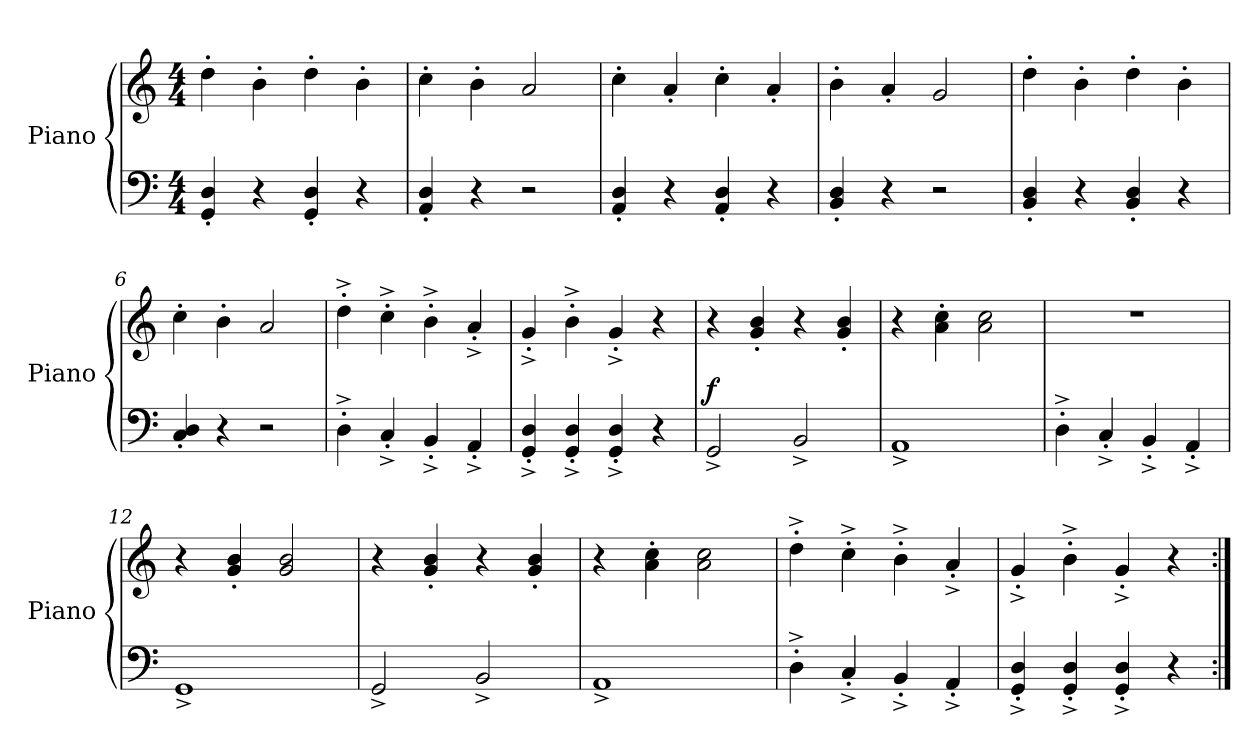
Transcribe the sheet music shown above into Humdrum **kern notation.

**kern	**kern	**dynam
*part1	*part1	*part1
*staff2	*staff1	*staff1/2
*I"Piano	*	*
*I'Piano	*	*
*clefF4	*clefG2	*
*M4/4	*M4/4	*
=1	=1	=1
4GG/'< 4D/'<	4dd'>\	.
4r	4b'>\	.
4GG/'< 4D/'<	4dd'>\	.
4r	4b'>\	.
=2	=2	=2
4AA/'< 4D/'<	4cc'>\	.
4r	4b'>\	.
2r	2a/	.
=3	=3	=3
4AA/'< 4D/'<	4cc'>\	.
4r	4a'</	.
4AA/'< 4D/'<	4cc'>\	.
4r	4a'</	.
=4	=4	=4
4BB/'< 4D/'<	4b'>\	.
4r	4a'</	.
2r	2g/	.
!!LO:LB:g=z
=5	=5	=5
4BB/'< 4D/'<	4dd'>\	.
4r	4b'>\	.
4BB/'< 4D/'<	4dd'>\	.
4r	4b'>\	.
=6	=6	=6
4C/'< 4D/'<	4cc'>\	.
4r	4b'>\	.
2r	2a/	.
=7	=7	=7
4D^<'>\	4dd^>'>\	.
4C^<'</	4cc^>'>\	.
4BB^<'</	4b^>'>\	.
4AA^<'</	4a^>'</	.
=8	=8	=8
4GG/^<'< 4D/^<'<	4g^>'</	.
4GG/^<'< 4D/^<'<	4b^>'>\	.
4GG/^<'< 4D/^<'<	4g^>'</	.
4r	4r	.
!!LO:LB:g=z
=9	=9	=9
!	!	!LO:DY:a=2
2GG^</	4r	f
.	4g/'< 4b/'<	.
2BB^</	4r	.
.	4g/'< 4b/'<	.
=10	=10	=10
1AA^<	4r	.
.	4a\'> 4cc\'>	.
.	2a\ 2cc\	.
=11	=11	=11
4D^<'>\	1rdd	.
4C^<'</	.	.
4BB^<'</	.	.
4AA^<'</	.	.
=12	=12	=12
1GG^<	4r	.
.	4g/'< 4b/'<	.
.	2g/ 2b/	.
!!LO:LB:g=z
=13	=13	=13
2GG^</	4r	.
.	4g/'< 4b/'<	.
2BB^</	4r	.
.	4g/'< 4b/'<	.
=14	=14	=14
1AA^<	4r	.
.	4a\'> 4cc\'>	.
.	2a\ 2cc\	.
=15	=15	=15
4D^<'>\	4dd^>'>\	.
4C^<'</	4cc^>'>\	.
4BB^<'</	4b^>'>\	.
4AA^<'</	4a^>'</	.
=16	=16	=16
4GG/^<'< 4D/^<'<	4g^>'</	.
4GG/^<'< 4D/^<'<	4b^>'>\	.
4GG/^<'< 4D/^<'<	4g^>'</	.
4r	4r	.
=:|!	=:|!	=:|!
*-	*-	*-
